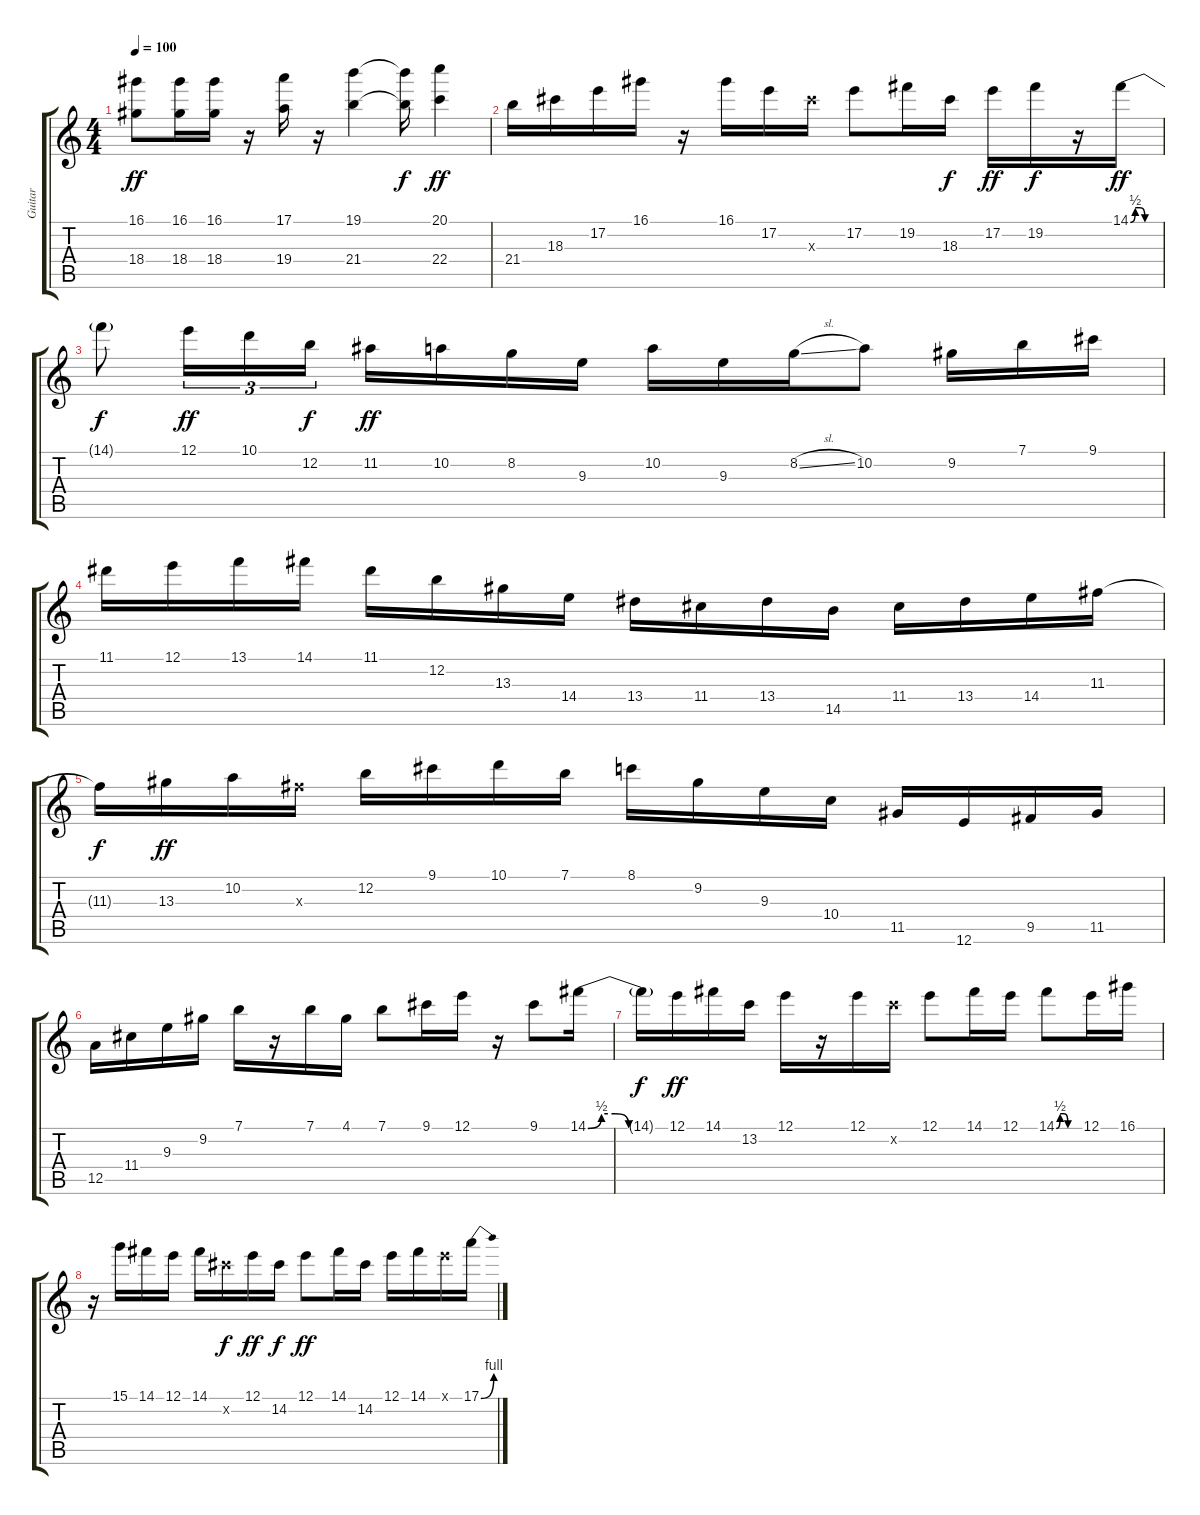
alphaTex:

\track ("Guitar" "Guitar") {instrument electricguitarjazz}
\staff {score tabs}
\tuning (E4 B3 G3 D3 A2 E2) {hide}
\ts (4 4)
\tempo 100
\clef g2
\ks c
(16.1 18.4).8{dy ff} (16.1 18.4).16 (16.1 18.4).16 r.16 (17.1 19.4).16 r.16 (19.1 21.4).4 (19.1{t} 21.4{t}).16{dy f} (20.1 22.4).4{dy ff} |
21.4.16 18.3.16 17.2.16 16.1.16 r.16 16.1.16 17.2.16 18.3{x}.16 17.2.8 19.2.16 18.3.16{dy f} 17.2.16{dy ff} 19.2.16{dy f} r.16 14.1{be (custom 0 0 10 2 20 2 30 0 60 0)}.16{dy ff} |
14.1{t}.8{dy f} 12.1.16{tu (3 2) dy ff} 10.1.16{tu (3 2)} 12.2.16{tu (3 2) dy f} 11.2.16{dy ff} 10.2.16 8.2.16 9.3.16 10.2.16 9.3.16 8.2{sl}.16 10.2.8 9.2.16 7.1.16 9.1.16 |
11.1.16 12.1.16 13.1.16 14.1.16 11.1.16 12.2.16 13.3.16 14.4.16 13.4.16 11.4.16 13.4.16 14.5.16 11.4.16 13.4.16 14.4.16 11.3.16 |
11.3{t}.16{dy f} 13.3.16{dy ff} 10.2.16 11.3{x}.16 12.2.16 9.1.16 10.1.16 7.1.16 8.1.16 9.2.16 9.3.16 10.4.16 11.5.16 12.6.16 9.5.16 11.5.16 |
12.5.16 11.4.16 9.3.16 9.2.16 7.1.16 r.16 7.1.16 4.1.16 7.1.8 9.1.16 12.1.16 r.16 9.1.8 14.1{be (custom 0 0 10 2 20 2 30 0 60 0)}.16 |
14.1{t}.16{dy f} 12.1.16{dy ff} 14.1.16 13.2.16 12.1.16 r.16 12.1.16 13.2{x}.16 12.1.8 14.1.16 12.1.16 14.1{be (custom 0 0 10 2 20 2 30 0 60 0)}.8 12.1.16 16.1.16 |
r.16 15.1.16 14.1.16 12.1.16 14.1.16 14.2{x}.16{dy f} 12.1.16{dy ff} 14.2.16{dy f} 12.1.8{dy ff} 14.1.16 14.2.16 12.1.16 14.1.16 12.1{x}.16 17.1{be (bend 0 0 60 4)}.16
